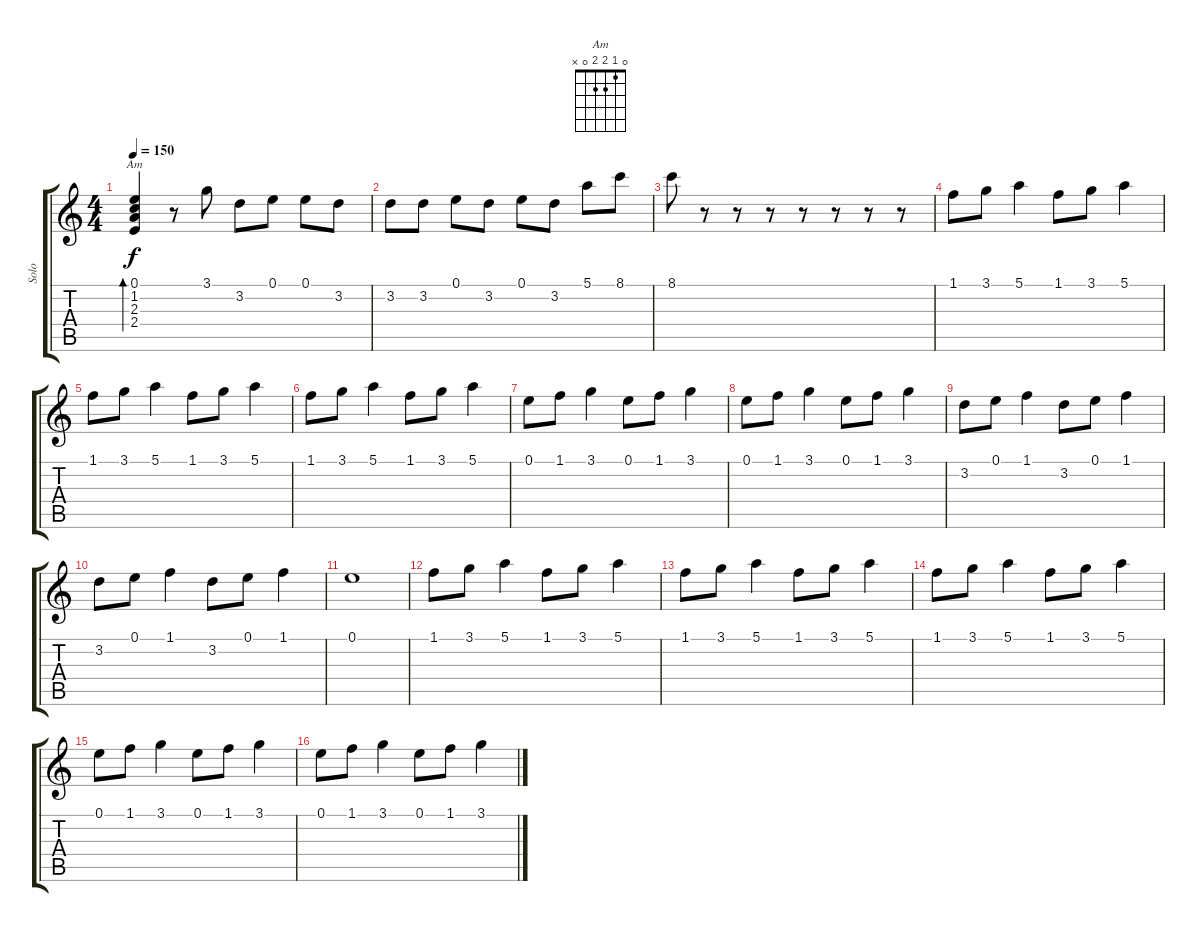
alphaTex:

\track ("Solo" "Solo") {instrument acousticguitarnylon}
\staff {score tabs}
\tuning (E4 B3 G3 D3 A2 E2) {hide}
\chord ("Am" 0 1 2 2 0 x)
\ts (4 4)
\tempo 150
\clef g2
\ks aminor
(0.1 1.2 2.3 2.4).4{bd 240 ch "Am" dy f} r.8 3.1.8 3.2.8 0.1.8 0.1.8 3.2.8 |
3.2.8 3.2.8 0.1.8 3.2.8 0.1.8 3.2.8 5.1.8 8.1.8 |
8.1.8 r.8 r.8 r.8 r.8 r.8 r.8 r.8 |
1.1.8 3.1.8 5.1.4 1.1.8 3.1.8 5.1.4 |
1.1.8 3.1.8 5.1.4 1.1.8 3.1.8 5.1.4 |
1.1.8 3.1.8 5.1.4 1.1.8 3.1.8 5.1.4 |
0.1.8 1.1.8 3.1.4 0.1.8 1.1.8 3.1.4 |
0.1.8 1.1.8 3.1.4 0.1.8 1.1.8 3.1.4 |
3.2.8 0.1.8 1.1.4 3.2.8 0.1.8 1.1.4 |
3.2.8 0.1.8 1.1.4 3.2.8 0.1.8 1.1.4 |
0.1.1 |
1.1.8 3.1.8 5.1.4 1.1.8 3.1.8 5.1.4 |
1.1.8 3.1.8 5.1.4 1.1.8 3.1.8 5.1.4 |
1.1.8 3.1.8 5.1.4 1.1.8 3.1.8 5.1.4 |
0.1.8 1.1.8 3.1.4 0.1.8 1.1.8 3.1.4 |
0.1.8 1.1.8 3.1.4 0.1.8 1.1.8 3.1.4
